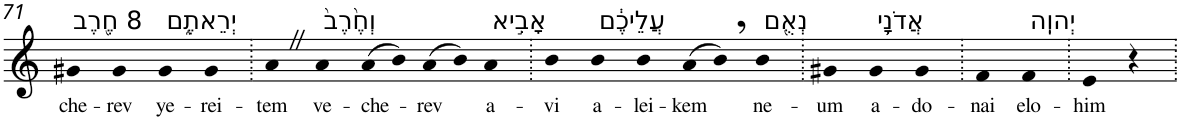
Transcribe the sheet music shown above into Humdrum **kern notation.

**kern	**text
*part1	*part1
*staff1	*staff1
*I"Piano	*
*I'Pno	*
!!LO:PB:g=z
*clefG2	*
*k[]	*
=71	=71
!LO:TX:a:t=8 חֶ֖רֶב	!
!	!LO:LY:b
4g#X	che-
!	!LO:LY:b
4g#	-rev
!LO:TX:a:t=יְרֵאתֶ֑ם	!
!	!LO:LY:b
4g#	ye-
!	!LO:LY:b
4g#	-rei-
=72.	=72.
!	!LO:LY:b
4aZ	-tem
!LO:TX:a:t=וְחֶ֙רֶב֙	!
!	!LO:LY:b
4a	ve-
!	!LO:LY:b
(>8a	-che-
8b)	.
!	!LO:LY:b
(>8a	-rev
8b)	.
!LO:TX:a:t=אָבִ֣יא	!
!	!LO:LY:b
4a	a-
=73.	=73.
!	!LO:LY:b
4b	-vi
!LO:TX:a:t=עֲלֵיכֶ֔ם	!
!	!LO:LY:b
4b	a-
!	!LO:LY:b
4b	-lei-
!	!LO:LY:b
(>8a	-kem
8b,)	.
!LO:TX:a:t=נְאֻ֖ם	!
!	!LO:LY:b
4b	ne-
=74.	=74.
!	!LO:LY:b
4g#X	-um
!LO:TX:a:t=אֲדֹנָ֥י	!
!	!LO:LY:b
4g#	a-
!	!LO:LY:b
4g#	-do-
=75.	=75.
!	!LO:LY:b
4f	-nai
!LO:TX:a:t=יְהוִֽה	!
!	!LO:LY:b
4f	elo-
=76.	=76.
!	!LO:LY:b
4e	-him
4r	.
=.	=.
*-	*-
